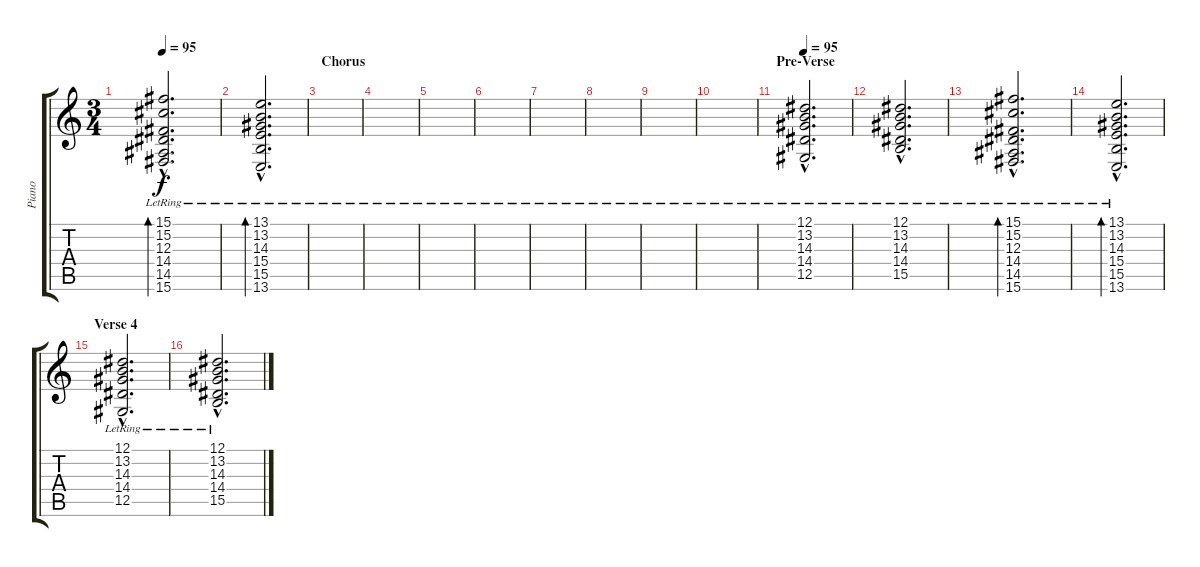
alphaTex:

\track ("Piano" "Piano") {instrument brightacousticpiano}
\staff {score tabs}
\tuning (Eb4 Bb3 Gb3 Db3 Ab2 Eb2) {hide}
\ts (3 4)
\tempo 95
\clef g2
\ks c
(15.1{hac lr} 15.2{hac lr} 12.3{hac lr} 14.4{hac lr} 14.5{hac lr} 15.6{hac lr}).2{d bd 240 dy f} |
(13.1{hac lr} 13.2{hac lr} 14.3{hac lr} 15.4{hac lr} 15.5{hac lr} 13.6{hac lr}).2{d bd 240} |
\section ("" "Chorus")
|
|
|
|
|
|
|
|
\section ("" "Pre-Verse")
\tempo 95
(12.1{hac lr} 13.2{hac lr} 14.3{hac lr} 14.4{hac lr} 12.5{hac lr}).2{d} |
(12.1{hac lr} 13.2{hac lr} 14.3{hac lr} 14.4{hac lr} 15.5{hac lr}).2{d} |
(15.1{hac lr} 15.2{hac lr} 12.3{hac lr} 14.4{hac lr} 14.5{hac lr} 15.6{hac lr}).2{d bd 240} |
(13.1{hac lr} 13.2{hac lr} 14.3{hac lr} 15.4{hac lr} 15.5{hac lr} 13.6{hac lr}).2{d bd 240} |
\section ("" "Verse 4")
(12.1{hac lr} 13.2{hac lr} 14.3{hac lr} 14.4{hac lr} 12.5{hac lr}).2{d} |
(12.1{hac lr} 13.2{hac lr} 14.3{hac lr} 14.4{hac lr} 15.5{hac lr}).2{d}
